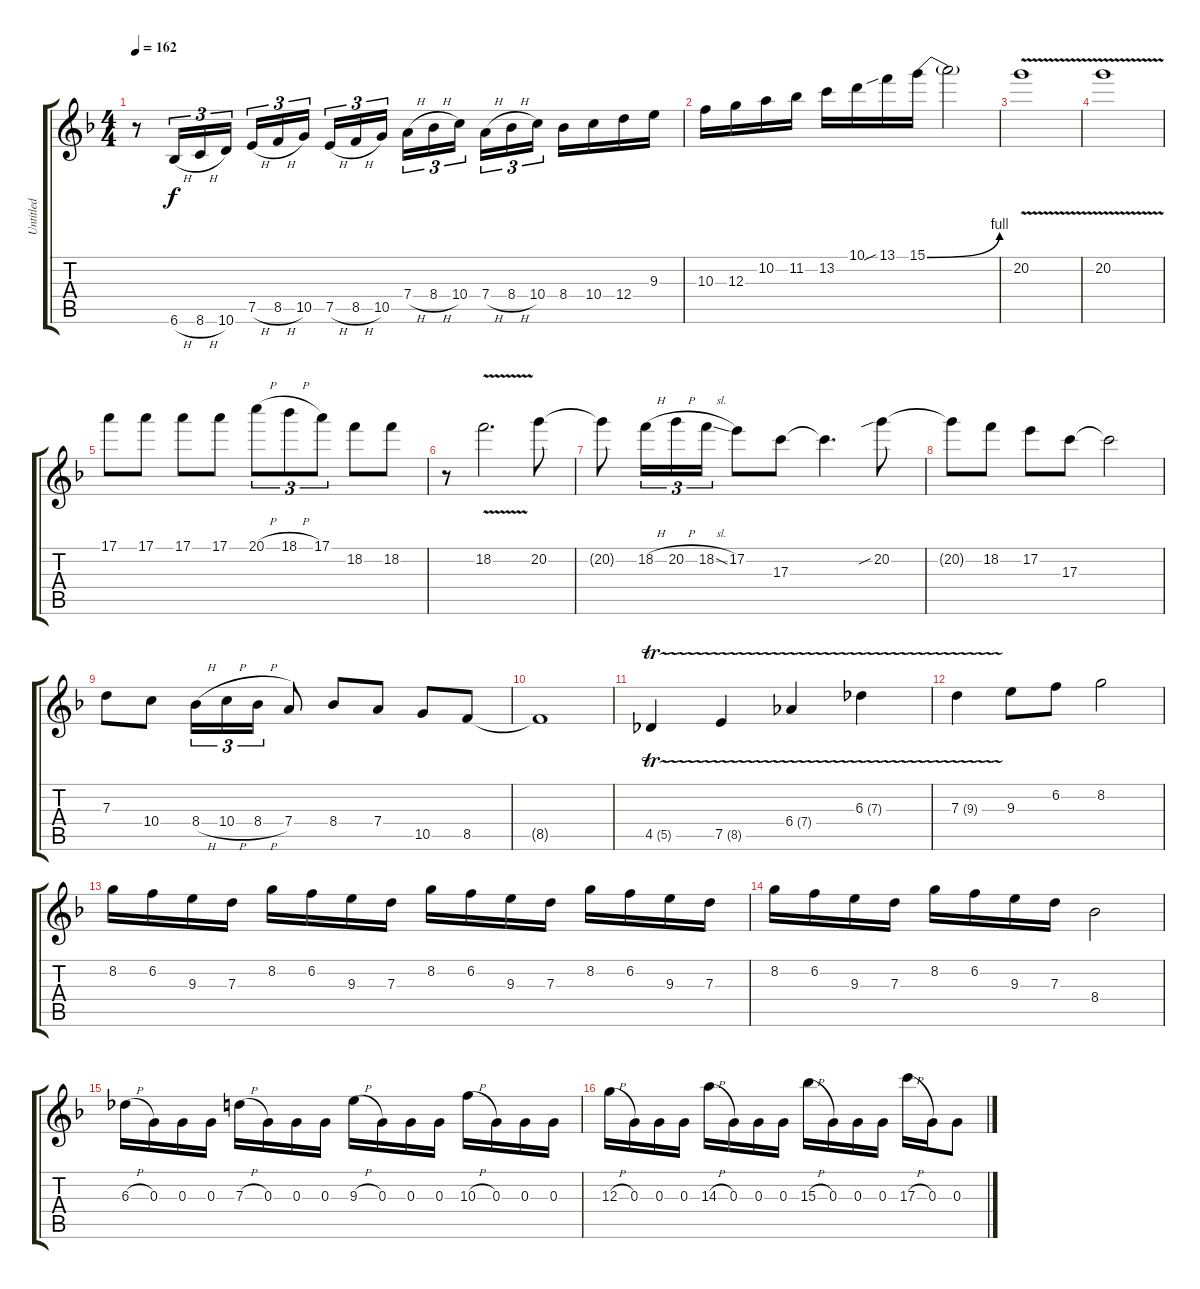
\track ("Untitled" "Untitled") {instrument distortionguitar}
\staff {score tabs}
\tuning (E4 B3 G3 D3 A2 E2) {hide}
\ts (4 4)
\tempo 162
\clef g2
\ks f
r.8{dy f} 6.6{h}.16{tu (3 2)} 8.6{h}.16{tu (3 2)} 10.6.16{tu (3 2)} 7.5{h}.16{tu (3 2)} 8.5{h}.16{tu (3 2)} 10.5.16{tu (3 2) beam splitsecondary} 7.5{h}.16{tu (3 2)} 8.5{h}.16{tu (3 2)} 10.5.16{tu (3 2)} 7.4{h}.16{tu (3 2)} 8.4{h}.16{tu (3 2)} 10.4.16{tu (3 2) beam splitsecondary} 7.4{h}.16{tu (3 2)} 8.4{h}.16{tu (3 2)} 10.4.16{tu (3 2)} 8.4.16 10.4.16 12.4.16 9.3.16 |
10.3.16 12.3.16 10.2.16 11.2.16 13.2.16 10.1.16 13.1{sib}.16 15.1{be (bend 0 0 60 4)}.16 15.1{t}.2 |
20.2{v}.1 |
20.2{v}.1 |
17.1.8 17.1.8 17.1.8 17.1.8 20.1{h}.8{tu (3 2)} 18.1{h}.8{tu (3 2)} 17.1.8{tu (3 2)} 18.2.8 18.2.8 |
r.8 18.2{v}.2{d} 20.2.8 |
20.2{t}.8 18.2{h}.16{tu (3 2)} 20.2{h}.16{tu (3 2)} 18.2{sl}.16{tu (3 2)} 17.2.8 17.3.8 17.3{t}.4{d} 20.2{sib}.8 |
20.2{t}.8 18.2.8 17.2.8 17.3.8 17.3{t}.2 |
7.3.8 10.4.8 8.4{h}.16{tu (3 2)} 10.4{h}.16{tu (3 2)} 8.4{h}.16{tu (3 2)} 7.4.8 8.4.8 7.4.8 10.5.8 8.5.8 |
8.5{t}.1 |
4.5{tr (5 32)}.4 7.5{tr (8 32)}.4 6.4{tr (7 32)}.4 6.3{tr (7 32)}.4 |
7.3{tr (9 32)}.4 9.3.8 6.2.8 8.2.2 |
8.2.16 6.2.16 9.3.16 7.3.16 8.2.16 6.2.16 9.3.16 7.3.16 8.2.16 6.2.16 9.3.16 7.3.16 8.2.16 6.2.16 9.3.16 7.3.16 |
8.2.16 6.2.16 9.3.16 7.3.16 8.2.16 6.2.16 9.3.16 7.3.16 8.4.2 |
6.3{h}.16 0.3.16 0.3.16 0.3.16 7.3{h}.16 0.3.16 0.3.16 0.3.16 9.3{h}.16 0.3.16 0.3.16 0.3.16 10.3{h}.16 0.3.16 0.3.16 0.3.16 |
12.3{h}.16 0.3.16 0.3.16 0.3.16 14.3{h}.16 0.3.16 0.3.16 0.3.16 15.3{h}.16 0.3.16 0.3.16 0.3.16 17.3{h}.16 0.3.16 0.3.8
